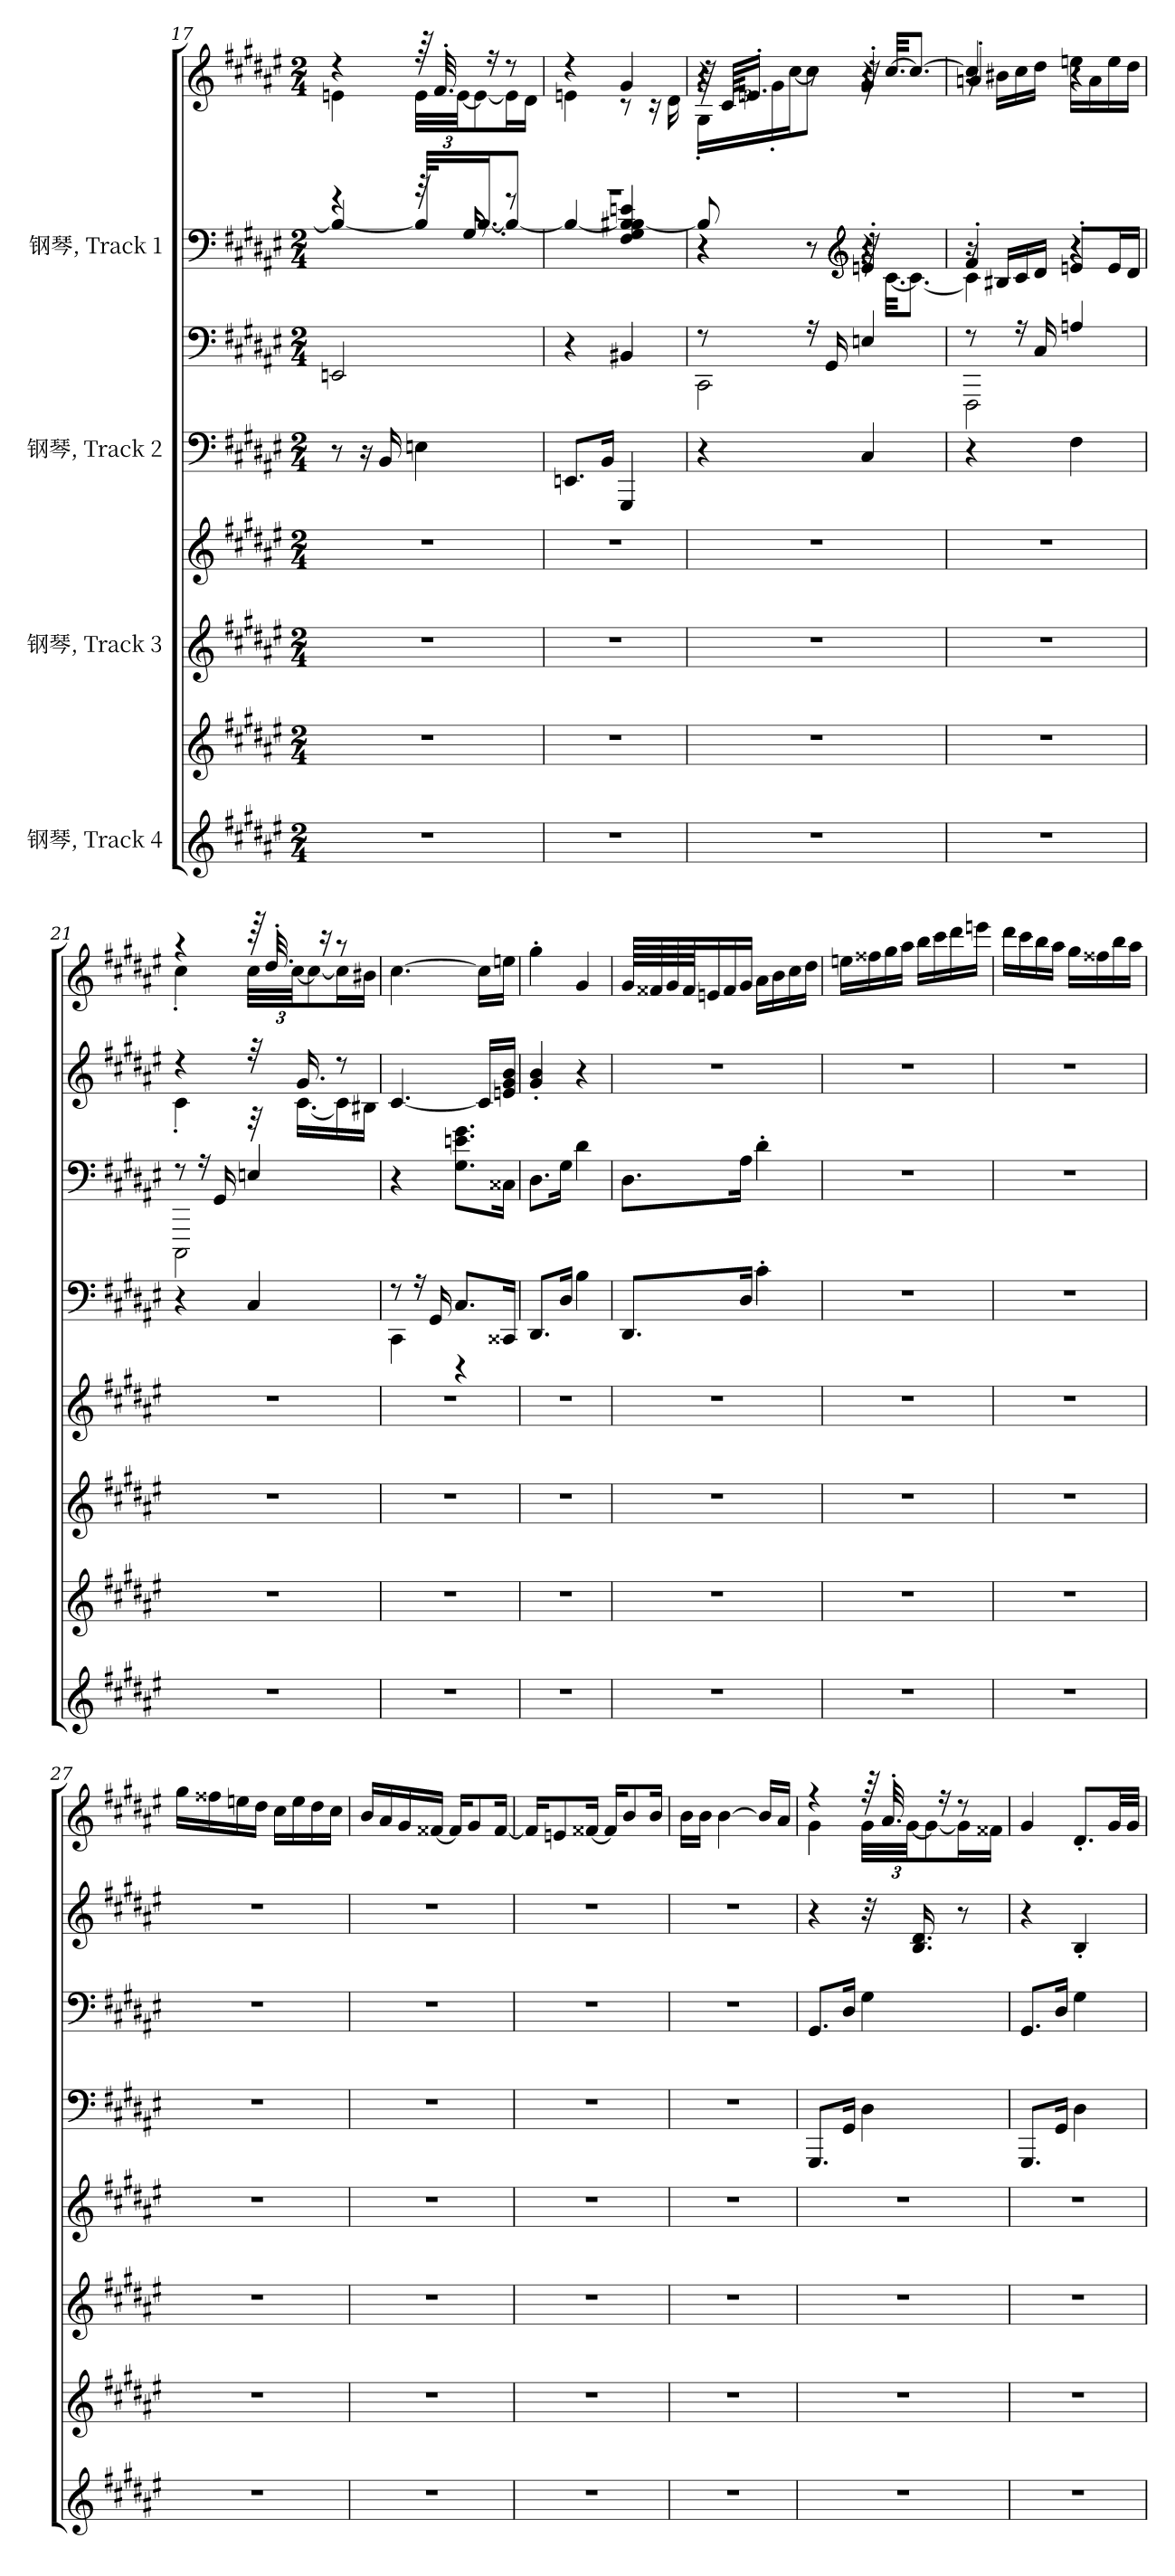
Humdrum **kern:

**kern	**kern	**kern	**kern	**kern	**kern	**kern	**kern
*part4	*part4	*part3	*part3	*part2	*part2	*part1	*part1
*staff8	*staff7	*staff6	*staff5	*staff4	*staff3	*staff2	*staff1
*I"钢琴, Track 4	*	*I"钢琴, Track 3	*	*I"钢琴, Track 2	*	*I"钢琴, Track 1	*
*clefG2	*clefG2	*clefG2	*clefG2	*clefF4	*clefF4	*clefF4	*clefG2
*k[f#c#g#d#a#e#]	*k[f#c#g#d#a#e#]	*k[f#c#g#d#a#e#]	*k[f#c#g#d#a#e#]	*k[f#c#g#d#a#e#]	*k[f#c#g#d#a#e#]	*k[f#c#g#d#a#e#]	*k[f#c#g#d#a#e#]
*M2/4	*M2/4	*M2/4	*M2/4	*M2/4	*M2/4	*M2/4	*M2/4
=17	=17	=17	=17	=17	=17	=17	=17
*	*	*	*	*	*	*^	*^
2r	2r	2r	2r	8r	2EEn/	4r	4B/_	4r	4en\
.	.	.	.	16r	.	.	.	.	.
.	.	.	.	16BB/	.	.	.	.	.
*	*	*	*	*	*	*	*	*	*Xbrackettup
.	.	.	.	4En\	.	32r	32B/KLL]	64r	48e\LLL
.	.	.	.	.	.	.	.	32.f#'/	.
.	.	.	.	.	.	.	.	.	[48e\JJ
.	.	.	.	.	.	16.G#/	[16.B/J	.	.
.	.	.	.	.	.	.	.	.	12e\_
.	.	.	.	.	.	.	.	16r	.
.	.	.	.	.	.	8r	8B/J_	8r	16e\L]
.	.	.	.	.	.	.	.	.	16d#\JJ
!!LO:PB:g=z	!!
=18	=18	=18	=18	=18	=18	=18	=18	=18	=18
2r	2r	2r	2r	8.EEn/L	4r	2r	4B/_	4r	4en\
.	.	.	.	16BB/Jk	.	.	.	.	.
.	.	.	.	4GGG#/	4BB#X/	.	4F#/ 4G#/ 4B/_ 4B#X/ 4en/	4g#/	8r
.	.	.	.	.	.	.	.	.	16r
*	*	*	*	*	*	*	*	*MM78	*
.	.	.	.	.	.	.	.	.	16d#\
=19	=19	=19	=19	=19	=19	=19	=19	=19	=19
*	*	*	*	*	*^	*	*^	*	*^
2r	2r	2r	2r	4r	8r	2CC#\	4r	4r	8B/]	4r	24G#'\LL	64r
.	.	.	.	.	.	.	.	.	.	.	.	64c#/KKLL
.	.	.	.	.	.	.	.	.	.	.	.	16.en'/JJ
.	.	.	.	.	.	.	.	.	.	.	24g#'\	.
.	.	.	.	.	.	.	.	.	.	.	[24cc#\J	.
.	.	.	.	.	16r	.	.	.	8r	.	8cc#\J]	8r
.	.	.	.	.	16GG#/	.	.	.	.	.	.	.
*	*	*	*	*	*	*	*clefG2	*	*	*	*	*
.	.	.	.	4C#/	4En/	.	4en'/	64r	4r	64r	4r	4g#'/
.	.	.	.	.	.	.	.	[32.c#\KKL	.	[32.cc#/KKL	.	.
.	.	.	.	.	.	.	.	8.c#\J_	.	8.cc#/J_	.	.
=20	=20	=20	=20	=20	=20	=20	=20	=20	=20	=20	=20	=20
2r	2r	2r	2r	4r	8r	2FFF#\	4f#'/	4c#\]	16r	4cc#/]	16r	4an'/
.	.	.	.	.	.	.	.	.	16B#X/LL	.	16b#X\LL	.
.	.	.	.	.	16r	.	.	.	16c#/	.	16cc#\	.
.	.	.	.	.	16C#/	.	.	.	16d#/JJ	.	16dd#\JJ	.
.	.	.	.	4F#\	4An/	.	4r	4r	8en'/L	4r	16een\LL	4r
.	.	.	.	.	.	.	.	.	.	.	16a\	.
.	.	.	.	.	.	.	.	.	16e/L	.	16ee\	.
.	.	.	.	.	.	.	.	.	16d#/JJ	.	16dd#\JJ	.
*	*	*	*	*	*	*	*	*v	*v	*	*	*
*	*	*	*	*	*	*	*	*	*	*v	*v
!!LO:PB:g=z
=21	=21	=21	=21	=21	=21	=21	=21	=21	=21	=21
2r	2r	2r	2r	4r	8r	2CCC#\	4r	4c#'\	4r	4cc#'\
.	.	.	.	.	16r	.	.	.	.	.
.	.	.	.	.	16GG#/	.	.	.	.	.
.	.	.	.	4C#/	4En/	.	32r	32r	64r	48cc#\LLL
.	.	.	.	.	.	.	.	.	32.dd#'/	.
.	.	.	.	.	.	.	.	.	.	[48cc#\JJ
.	.	.	.	.	.	.	16.g#/	[16.c#\LL	.	.
.	.	.	.	.	.	.	.	.	.	12cc#\_
.	.	.	.	.	.	.	.	.	16r	.
.	.	.	.	.	.	.	8r	16c#\]	8r	16cc#\L]
.	.	.	.	.	.	.	.	16B#X\JJ	.	16b#X\JJ
*	*	*	*	*	*v	*v	*	*	*	*
*	*	*	*	*	*	*v	*v	*	*
*	*	*	*	*	*	*	*v	*v
=22	=22	=22	=22	=22	=22	=22	=22
*	*	*	*	*^	*	*	*
2r	2r	2r	2r	8r	4CC#\	4r	[4.c#/	[4.cc#\
.	.	.	.	16r	.	.	.	.
.	.	.	.	16GG#/	.	.	.	.
.	.	.	.	8.C#/L	4r	8.G#\ 8.en\ 8.g#\L	.	.
.	.	.	.	.	.	.	16c#/LL]	16cc#\LL]
.	.	.	.	16CC##X/Jk	.	16C##X\Jk	16en/ 16g#/ 16b/JJ	16een\JJ
*	*	*	*	*v	*v	*	*	*
=23	=23	=23	=23	=23	=23	=23	=23
2r	2r	2r	2r	8.DD#/L	8.D#\L	4g#/' 4b/'	4gg#'\
.	.	.	.	16D#/Jk	16G#\Jk	.	.
.	.	.	.	4B\	4d#\	4r	4g#/
=24	=24	=24	=24	=24	=24	=24	=24
2r	2r	2r	2r	8.DD#/L	8.D#\L	2r	64g#/LLLL
.	.	.	.	.	.	.	64f##X/
.	.	.	.	.	.	.	64g#/
.	.	.	.	.	.	.	64f##/JJ
.	.	.	.	.	.	.	16en/
.	.	.	.	.	.	.	16f##/
.	.	.	.	16D#/Jk	16A#\Jk	.	16g#/JJ
.	.	.	.	4c#'\	4d#'\	.	16a#\LL
.	.	.	.	.	.	.	16b\
.	.	.	.	.	.	.	16cc#\
.	.	.	.	.	.	.	16dd#\JJ
!!LO:PB:g=z
=25	=25	=25	=25	=25	=25	=25	=25
2r	2r	2r	2r	2r	2r	2r	16een\LL
.	.	.	.	.	.	.	16ff##X\
.	.	.	.	.	.	.	16gg#\
*	*	*	*	*	*	*	*MM93
.	.	.	.	.	.	.	16aa#\JJ
.	.	.	.	.	.	.	16bb\LL
.	.	.	.	.	.	.	16ccc#\
.	.	.	.	.	.	.	16ddd#\
.	.	.	.	.	.	.	16eeen\JJ
=26	=26	=26	=26	=26	=26	=26	=26
2r	2r	2r	2r	2r	2r	2r	16ddd#\LL
.	.	.	.	.	.	.	16ccc#\
.	.	.	.	.	.	.	16bb\
.	.	.	.	.	.	.	16aa#\JJ
.	.	.	.	.	.	.	16gg#\LL
.	.	.	.	.	.	.	16ff##X\
.	.	.	.	.	.	.	16bb\
.	.	.	.	.	.	.	16aa#\JJ
=27	=27	=27	=27	=27	=27	=27	=27
2r	2r	2r	2r	2r	2r	2r	16gg#\LL
.	.	.	.	.	.	.	16ff##X\
.	.	.	.	.	.	.	16een\
.	.	.	.	.	.	.	16dd#\JJ
.	.	.	.	.	.	.	16cc#\LL
.	.	.	.	.	.	.	16ee\
.	.	.	.	.	.	.	16dd#\
.	.	.	.	.	.	.	16cc#\JJ
=28	=28	=28	=28	=28	=28	=28	=28
2r	2r	2r	2r	2r	2r	2r	16b/LL
.	.	.	.	.	.	.	16a#/
.	.	.	.	.	.	.	16g#/
.	.	.	.	.	.	.	[16f##X/JJ
.	.	.	.	.	.	.	16f##/KL]
.	.	.	.	.	.	.	8g#/
.	.	.	.	.	.	.	[16f##/Jk
!!LO:PB:g=z
=29	=29	=29	=29	=29	=29	=29	=29
2r	2r	2r	2r	2r	2r	2r	16f##/KL]
.	.	.	.	.	.	.	8en/
.	.	.	.	.	.	.	[16f##X/Jk
.	.	.	.	.	.	.	16f##/KL]
.	.	.	.	.	.	.	8b/
.	.	.	.	.	.	.	16b/Jk
=30	=30	=30	=30	=30	=30	=30	=30
2r	2r	2r	2r	2r	2r	2r	16b\LL
.	.	.	.	.	.	.	16b\JJ
.	.	.	.	.	.	.	[4b\
.	.	.	.	.	.	.	16b/LL]
.	.	.	.	.	.	.	16a#/JJ
=31	=31	=31	=31	=31	=31	=31	=31
*	*	*	*	*	*	*	*^
2r	2r	2r	2r	8.GGG#/L	8.GG#/L	4r	4r	4g#\
.	.	.	.	16GG#/Jk	16D#/Jk	.	.	.
.	.	.	.	4D#\	4G#\	32r	64r	48g#\LLL
.	.	.	.	.	.	.	32.a#'/	.
.	.	.	.	.	.	.	.	[48g#\JJ
.	.	.	.	.	.	16.B/ 16.d#/	.	.
.	.	.	.	.	.	.	.	12g#\_
.	.	.	.	.	.	.	16r	.
.	.	.	.	.	.	8r	8r	16g#\L]
.	.	.	.	.	.	.	.	16f##X\JJ
*	*	*	*	*	*	*	*v	*v
=32	=32	=32	=32	=32	=32	=32	=32
2r	2r	2r	2r	8.GGG#/L	8.GG#/L	4r	4g#/
.	.	.	.	16GG#/Jk	16D#/Jk	.	.
.	.	.	.	4D#\	4G#\	4B'/	8.d#'/L
.	.	.	.	.	.	.	32g#/LL
*	*	*	*	*	*	*	*MM76
.	.	.	.	.	.	.	32g#/JJJ
=	=	=	=	=	=	=	=
*-	*-	*-	*-	*-	*-	*-	*-
